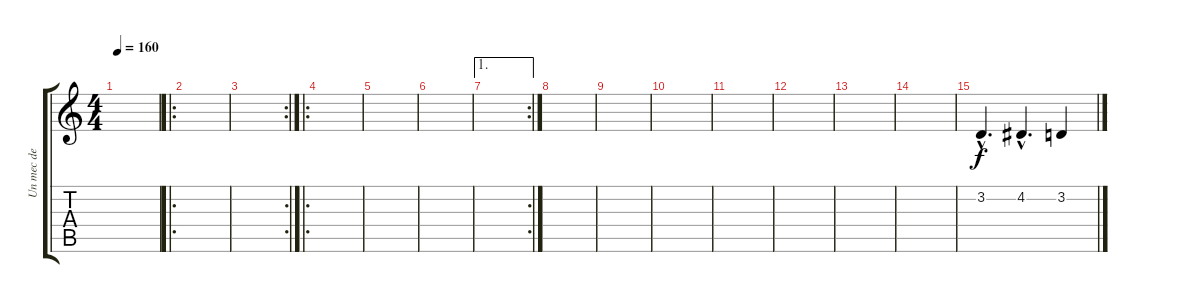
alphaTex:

\track ("Un mec de G.C" "Un mec de ") {instrument lead2sawtooth}
\staff {score tabs}
\tuning (E4 B3 G3 D3 A2 E2) {hide}
\ts (4 4)
\tempo 160
\clef g2
\ks c
|
\ro
|
\rc 2
|
\ro
|
|
|
\ae 1
\rc 2
|
|
|
|
|
|
|
|
3.2{hac}.4{d} 4.2{hac}.4{d} 3.2.4
